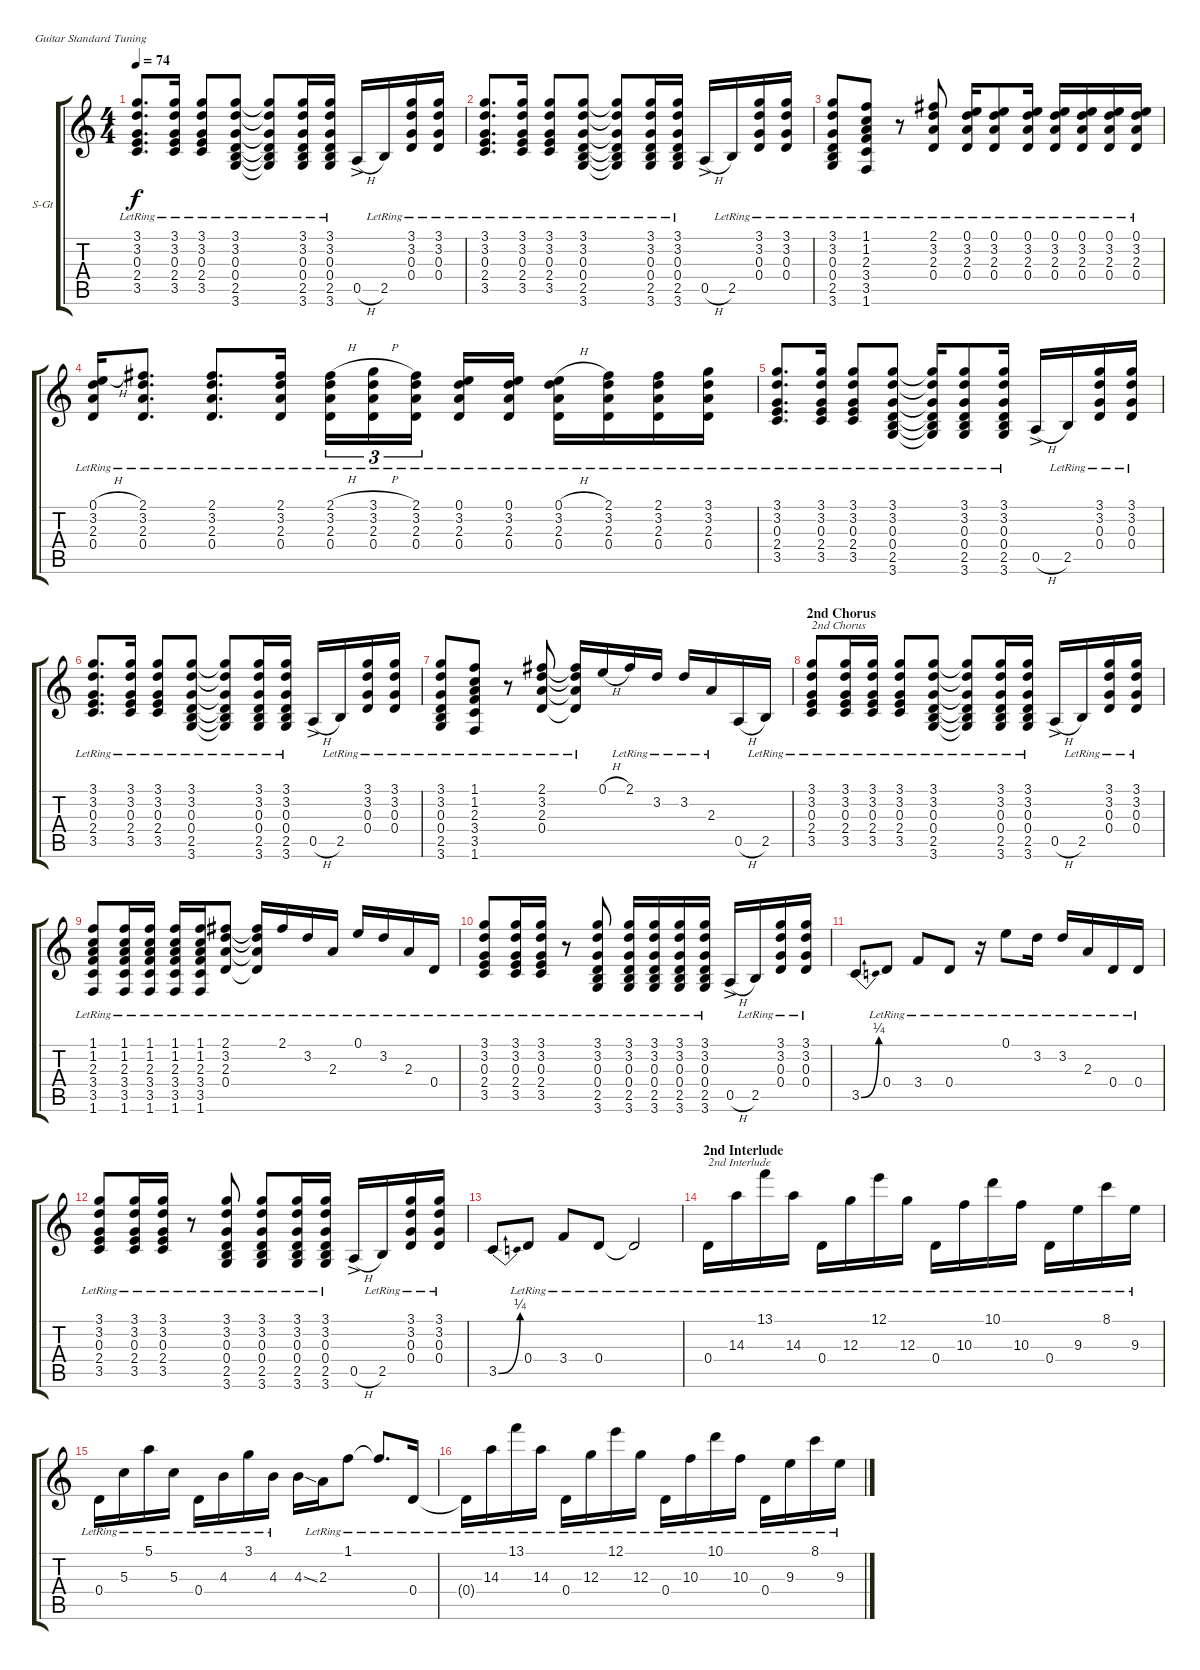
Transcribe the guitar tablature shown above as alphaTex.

\bracketExtendMode groupsimilarinstruments
\firstSystemTrackNameOrientation horizontal
\otherSystemsTrackNameOrientation horizontal
\track ("12 String Acoustic" "S-Gt") {instrument acousticguitarsteel}
\staff {score tabs}
\tuning (E4 B3 G3 D3 A2 E2)
\ts (4 4)
\tempo 74
\clef g2
\ks c
(3.1{lr} 3.2{lr} 0.3{lr} 2.4{lr} 3.5{lr}).8{d dy f} (3.1{lr} 3.2{lr} 0.3{lr} 2.4{lr} 3.5{lr}).16 (3.1{lr} 3.2{lr} 0.3{lr} 2.4{lr} 3.5{lr}).8 (3.1{lr} 3.2{lr} 0.3{lr} 0.4{lr} 2.5{lr} 3.6{lr}).8 (3.1{lr t} 3.2{lr t} 0.3{lr t} 0.4{lr t} 2.5{lr t} 3.6{lr t}).8 (3.1{lr} 3.2{lr} 0.3{lr} 0.4{lr} 2.5{lr} 3.6{lr}).16 (3.1{lr} 3.2{lr} 0.3{lr} 0.4{lr} 2.5{lr} 3.6{lr}).16 0.5{h ac}.16 2.5{lr}.16 (3.1{lr} 3.2{lr} 0.3{lr} 0.4{lr}).16 (3.1{lr} 3.2{lr} 0.3{lr} 0.4{lr}).16 |
(3.1{lr} 3.2{lr} 0.3{lr} 2.4{lr} 3.5{lr}).8{d} (3.1{lr} 3.2{lr} 0.3{lr} 2.4{lr} 3.5{lr}).16 (3.1{lr} 3.2{lr} 0.3{lr} 2.4{lr} 3.5{lr}).8 (3.1{lr} 3.2{lr} 0.3{lr} 0.4{lr} 2.5{lr} 3.6{lr}).8 (3.1{lr t} 3.2{lr t} 0.3{lr t} 0.4{lr t} 2.5{lr t} 3.6{lr t}).8 (3.1{lr} 3.2{lr} 0.3{lr} 0.4{lr} 2.5{lr} 3.6{lr}).16 (3.1{lr} 3.2{lr} 0.3{lr} 0.4{lr} 2.5{lr} 3.6{lr}).16 0.5{h ac}.16 2.5{lr}.16 (3.1{lr} 3.2{lr} 0.3{lr} 0.4{lr}).16 (3.1{lr} 3.2{lr} 0.3{lr} 0.4{lr}).16 |
(3.1{lr} 3.2{lr} 0.3{lr} 0.4{lr} 2.5{lr} 3.6{lr}).8 (1.1{lr} 1.2{lr} 2.3{lr} 3.4{lr} 3.5{lr} 1.6{lr}).8 r.8 (2.1{lr} 3.2{lr} 2.3{lr} 0.4{lr}).8 (0.1{lr} 3.2{lr} 2.3{lr} 0.4{lr}).16 (0.1{lr} 3.2{lr} 2.3{lr} 0.4{lr}).8 (0.1{lr} 3.2{lr} 2.3{lr} 0.4{lr}).16 (0.1{lr} 3.2{lr} 2.3{lr} 0.4{lr}).16 (0.1{lr} 3.2{lr} 2.3{lr} 0.4{lr}).16 (0.1{lr} 3.2{lr} 2.3{lr} 0.4{lr}).16 (0.1{lr} 3.2{lr} 2.3{lr} 0.4{lr}).16 |
(0.1{h} 3.2{lr} 2.3{lr} 0.4{lr}).16 (2.1{lr} 3.2{lr} 2.3{lr} 0.4{lr}).8{d} (2.1{lr} 3.2{lr} 2.3{lr} 0.4{lr}).8{d} (2.1{lr} 3.2{lr} 2.3{lr} 0.4{lr}).16 (2.1{h} 3.2{lr} 2.3{lr} 0.4{lr}).16{tu (3 2)} (3.1{h} 3.2{lr} 2.3{lr} 0.4{lr}).16{tu (3 2)} (2.1{lr} 3.2{lr} 2.3{lr} 0.4{lr}).16{tu (3 2)} (0.1{lr} 3.2{lr} 2.3{lr} 0.4{lr}).16 (0.1{lr} 3.2{lr} 2.3{lr} 0.4{lr}).16 (0.1{h} 3.2{lr} 2.3{lr} 0.4{lr}).16 (2.1{lr} 3.2{lr} 2.3{lr} 0.4{lr}).16 (2.1{lr} 3.2{lr} 2.3{lr} 0.4{lr}).16 (3.1{lr} 3.2{lr} 2.3{lr} 0.4{lr}).16 |
(3.1{lr} 3.2{lr} 0.3{lr} 2.4{lr} 3.5{lr}).8{d} (3.1{lr} 3.2{lr} 0.3{lr} 2.4{lr} 3.5{lr}).16 (3.1{lr} 3.2{lr} 0.3{lr} 2.4{lr} 3.5{lr}).8 (3.1{lr} 3.2{lr} 0.3{lr} 0.4{lr} 2.5{lr} 3.6{lr}).8 (3.1{lr t} 3.2{lr t} 0.3{lr t} 0.4{lr t} 2.5{lr t} 3.6{lr t}).16 (3.1{lr} 3.2{lr} 0.3{lr} 0.4{lr} 2.5{lr} 3.6{lr}).8 (3.1{lr} 3.2{lr} 0.3{lr} 0.4{lr} 2.5{lr} 3.6{lr}).16 0.5{h ac}.16 2.5{lr}.16 (3.1{lr} 3.2{lr} 0.3{lr} 0.4{lr}).16 (3.1{lr} 3.2{lr} 0.3{lr} 0.4{lr}).16 |
(3.1{lr} 3.2{lr} 0.3{lr} 2.4{lr} 3.5{lr}).8{d} (3.1{lr} 3.2{lr} 0.3{lr} 2.4{lr} 3.5{lr}).16 (3.1{lr} 3.2{lr} 0.3{lr} 2.4{lr} 3.5{lr}).8 (3.1{lr} 3.2{lr} 0.3{lr} 0.4{lr} 2.5{lr} 3.6{lr}).8 (3.1{lr t} 3.2{lr t} 0.3{lr t} 0.4{lr t} 2.5{lr t} 3.6{lr t}).8 (3.1{lr} 3.2{lr} 0.3{lr} 0.4{lr} 2.5{lr} 3.6{lr}).16 (3.1{lr} 3.2{lr} 0.3{lr} 0.4{lr} 2.5{lr} 3.6{lr}).16 0.5{h ac}.16 2.5{lr}.16 (3.1{lr} 3.2{lr} 0.3{lr} 0.4{lr}).16 (3.1{lr} 3.2{lr} 0.3{lr} 0.4{lr}).16 |
(3.1{lr} 3.2{lr} 0.3{lr} 0.4{lr} 2.5{lr} 3.6{lr}).8 (1.1{lr} 1.2{lr} 2.3{lr} 3.4{lr} 3.5{lr} 1.6{lr}).8 r.8 (2.1{lr} 3.2{lr} 2.3{lr} 0.4{lr}).8 (2.1{lr t} 3.2{lr t} 2.3{lr t} 0.4{lr t}).16 0.1{h}.16 2.1{lr}.16 3.2{lr}.16 3.2{lr}.16 2.3{lr}.16 0.5{h}.16 2.5{lr}.16 |
\section ("" "2nd Chorus")
(3.1{lr} 3.2{lr} 0.3{lr} 2.4{lr} 3.5{lr}).8{txt "2nd Chorus"} (3.1{lr} 3.2{lr} 0.3{lr} 2.4{lr} 3.5{lr}).16 (3.1{lr} 3.2{lr} 0.3{lr} 2.4{lr} 3.5{lr}).16 (3.1{lr} 3.2{lr} 0.3{lr} 2.4{lr} 3.5{lr}).8 (3.1{lr} 3.2{lr} 0.3{lr} 0.4{lr} 2.5{lr} 3.6{lr}).8 (3.1{lr t} 3.2{lr t} 0.3{lr t} 0.4{lr t} 2.5{lr t} 3.6{lr t}).8 (3.1{lr} 3.2{lr} 0.3{lr} 0.4{lr} 2.5{lr} 3.6{lr}).16 (3.1{lr} 3.2{lr} 0.3{lr} 0.4{lr} 2.5{lr} 3.6{lr}).16 0.5{h ac}.16 2.5{lr}.16 (3.1{lr} 3.2{lr} 0.3{lr} 0.4{lr}).16 (3.1{lr} 3.2{lr} 0.3{lr} 0.4{lr}).16 |
(1.1{lr} 1.2{lr} 2.3{lr} 3.4{lr} 3.5{lr} 1.6{lr}).8 (1.1{lr} 1.2{lr} 2.3{lr} 3.4{lr} 3.5{lr} 1.6{lr}).16 (1.1{lr} 1.2{lr} 2.3{lr} 3.4{lr} 3.5{lr} 1.6{lr}).16 (1.1{lr} 1.2{lr} 2.3{lr} 3.4{lr} 3.5{lr} 1.6{lr}).16 (1.1{lr} 1.2{lr} 2.3{lr} 3.4{lr} 3.5{lr} 1.6{lr}).16 (2.1{lr} 3.2{lr} 2.3{lr} 0.4{lr}).8 (2.1{lr t} 3.2{lr t} 2.3{lr t} 0.4{lr t}).16 2.1{lr}.16 3.2{lr}.16 2.3{lr}.16 0.1{lr}.16 3.2{lr}.16 2.3{lr}.16 0.4{lr}.16 |
(3.1{lr} 3.2{lr} 0.3{lr} 2.4{lr} 3.5{lr}).8 (3.1{lr} 3.2{lr} 0.3{lr} 2.4{lr} 3.5{lr}).16 (3.1{lr} 3.2{lr} 0.3{lr} 2.4{lr} 3.5{lr}).16 r.8 (3.1{lr} 3.2{lr} 0.3{lr} 0.4{lr} 2.5{lr} 3.6{lr}).8 (3.1{lr} 3.2{lr} 0.3{lr} 0.4{lr} 2.5{lr} 3.6{lr}).16 (3.1{lr} 3.2{lr} 0.3{lr} 0.4{lr} 2.5{lr} 3.6{lr}).16 (3.1{lr} 3.2{lr} 0.3{lr} 0.4{lr} 2.5{lr} 3.6{lr}).16 (3.1{lr} 3.2{lr} 0.3{lr} 0.4{lr} 2.5{lr} 3.6{lr}).16 0.5{h ac}.16 2.5{lr}.16 (3.1{lr} 3.2{lr} 0.3{lr} 0.4{lr}).16 (3.1{lr} 3.2{lr} 0.3{lr} 0.4{lr}).16 |
3.5{be (bend 0 0 60 1)}.8 0.4{lr}.8 3.4{lr}.8 0.4{lr}.8 r.16 0.1{lr}.8 3.2{lr}.16 3.2{lr}.16 2.3{lr}.16 0.4{lr}.16 0.4{lr}.16 |
(3.1{lr} 3.2{lr} 0.3{lr} 2.4{lr} 3.5{lr}).8 (3.1{lr} 3.2{lr} 0.3{lr} 2.4{lr} 3.5{lr}).16 (3.1{lr} 3.2{lr} 0.3{lr} 2.4{lr} 3.5{lr}).16 r.8 (3.1{lr} 3.2{lr} 0.3{lr} 0.4{lr} 2.5{lr} 3.6{lr}).8 (3.1{lr} 3.2{lr} 0.3{lr} 0.4{lr} 2.5{lr} 3.6{lr}).8 (3.1{lr} 3.2{lr} 0.3{lr} 0.4{lr} 2.5{lr} 3.6{lr}).16 (3.1{lr} 3.2{lr} 0.3{lr} 0.4{lr} 2.5{lr} 3.6{lr}).16 0.5{h ac}.16 2.5{lr}.16 (3.1{lr} 3.2{lr} 0.3{lr} 0.4{lr}).16 (3.1{lr} 3.2{lr} 0.3{lr} 0.4{lr}).16 |
3.5{be (bend 0 0 60 1)}.8 0.4{lr}.8 3.4{lr}.8 0.4{lr}.8 0.4{lr t}.2 |
\section ("" "2nd Interlude")
0.4{lr}.16{txt "2nd Interlude"} 14.3{lr}.16 13.1{lr}.16 14.3{lr}.16 0.4{lr}.16 12.3{lr}.16 12.1{lr}.16 12.3{lr}.16 0.4{lr}.16 10.3{lr}.16 10.1{lr}.16 10.3{lr}.16 0.4{lr}.16 9.3{lr}.16 8.1{lr}.16 9.3{lr}.16 |
0.4{lr}.16 5.3{lr}.16 5.1{lr}.16 5.3{lr}.16 0.4{lr}.16 4.3{lr}.16 3.1{lr}.16 4.3{lr}.16 4.3{ss}.16 2.3{lr}.16 1.1{lr}.8 1.1{lr t}.8{d} 0.4{lr}.16 |
0.4{lr t}.16 14.3{lr}.16 13.1{lr}.16 14.3{lr}.16 0.4{lr}.16 12.3{lr}.16 12.1{lr}.16 12.3{lr}.16 0.4{lr}.16 10.3{lr}.16 10.1{lr}.16 10.3{lr}.16 0.4{lr}.16 9.3{lr}.16 8.1{lr}.16 9.3{lr}.16
